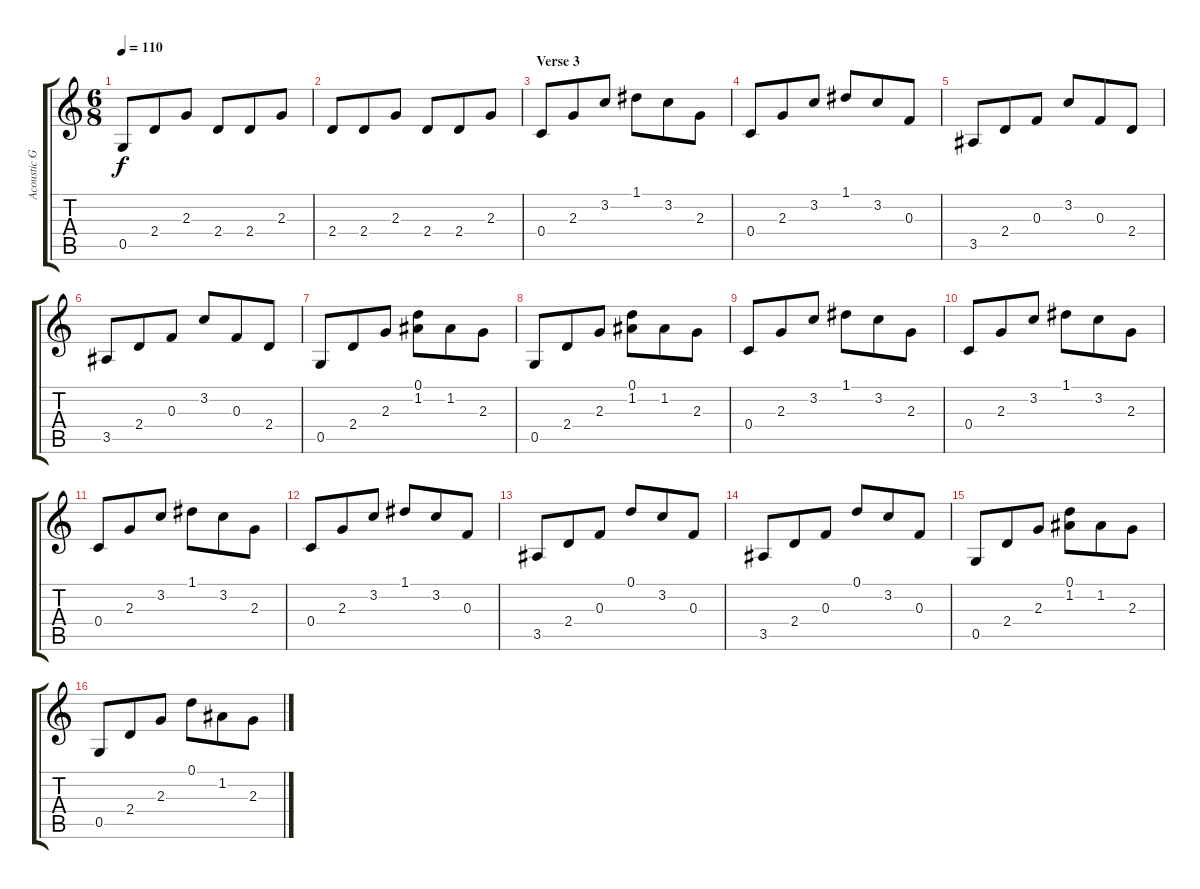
\track ("Acoustic Guitar 1" "Acoustic G") {instrument acousticguitarsteel}
\staff {score tabs}
\tuning (D4 A3 F3 C3 G2 D2) {hide}
\ts (6 8)
\tempo 110
\clef g2
\ks c
0.5.8{dy f} 2.4.8 2.3.8 2.4.8 2.4.8 2.3.8 |
2.4.8 2.4.8 2.3.8 2.4.8 2.4.8 2.3.8 |
\section ("" "Verse 3")
0.4.8 2.3.8 3.2.8 1.1.8 3.2.8 2.3.8 |
0.4.8 2.3.8 3.2.8 1.1.8 3.2.8 0.3.8 |
3.5.8 2.4.8 0.3.8 3.2.8 0.3.8 2.4.8 |
3.5.8 2.4.8 0.3.8 3.2.8 0.3.8 2.4.8 |
0.5.8 2.4.8 2.3.8 (0.1 1.2).8 1.2.8 2.3.8 |
0.5.8 2.4.8 2.3.8 (0.1 1.2).8 1.2.8 2.3.8 |
0.4.8 2.3.8 3.2.8 1.1.8 3.2.8 2.3.8 |
0.4.8 2.3.8 3.2.8 1.1.8 3.2.8 2.3.8 |
0.4.8 2.3.8 3.2.8 1.1.8 3.2.8 2.3.8 |
0.4.8 2.3.8 3.2.8 1.1.8 3.2.8 0.3.8 |
3.5.8 2.4.8 0.3.8 0.1.8 3.2.8 0.3.8 |
3.5.8 2.4.8 0.3.8 0.1.8 3.2.8 0.3.8 |
0.5.8 2.4.8 2.3.8 (0.1 1.2).8 1.2.8 2.3.8 |
0.5.8 2.4.8 2.3.8 0.1.8 1.2.8 2.3.8
